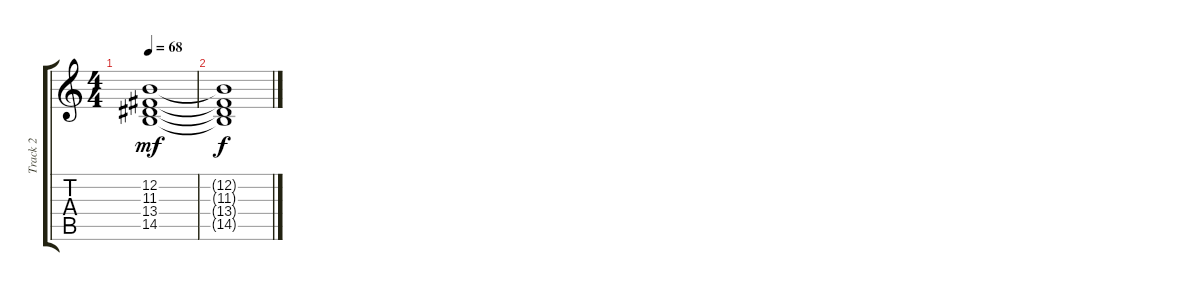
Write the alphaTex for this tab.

\track ("Track 2" "Track 2") {instrument stringensemble1}
\staff {score tabs}
\tuning (E4 B3 G3 D3 A2 E2) {hide}
\ts (4 4)
\tempo 68
\clef g2
\ks c
(12.2 11.3 13.4 14.5).1{dy mf volume 0} |
(12.2{t} 11.3{t} 13.4{t} 14.5{t}).1{dy f}
